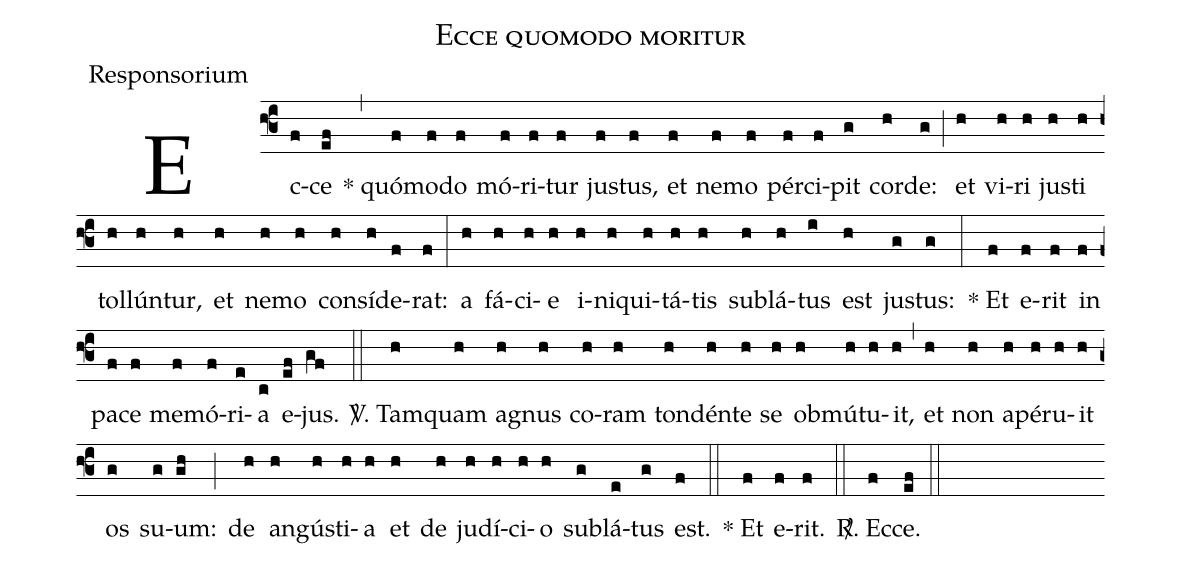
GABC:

name:Ecce quomodo moritur;
office-part:Responsorium;
%%
(f3)Ec(f)ce(ef) (,) * quó(f)mo(f)do(f) mó(f)ri(f)tur(f) ju(f)stus,(f) et(f) ne(f)mo(f) pér(f)ci(f)pit(g) cor(h)de:(g) (;) et(h) vi(h)ri(h) ju(h)sti(h) tol(h)lún(h)tur,(h) et(h) ne(h)mo(h) con(h)sí(h)de(f)rat:(f) (:) a(h) fá(h)ci(h)e(h) i(h)ni(h)qui(h)tá(h)tis(h) sub(h)lá(h)tus(i) est(h) ju(g)stus:(g) (:) * Et(f) e(f)rit(f) in(f) pa(f)ce(f) me(f)mó(f)ri(e)a(c) e(ef)jus.(gf) (::) <sp>V/</sp>. Tam(h)quam(h) a(h)gnus(h) co(h)ram(h) ton(h)dén(h)te(h) se(h) ob(h)mú(h)tu(h)it,(h) (,) et(h) non(h) a(h)pé(h)ru(h)it(h) os(g) su(g)um:(gh) (;) de(h) an(h)gú(h)sti(h)a(h) et(h) de(h) ju(h)dí(h)ci(h)o(h) su(g)blá(e)tus(g) est.(f) (::) * Et(f) e(f)rit.(f) (::) <sp>R/</sp>. Ec(f)ce.(ef) (::)
